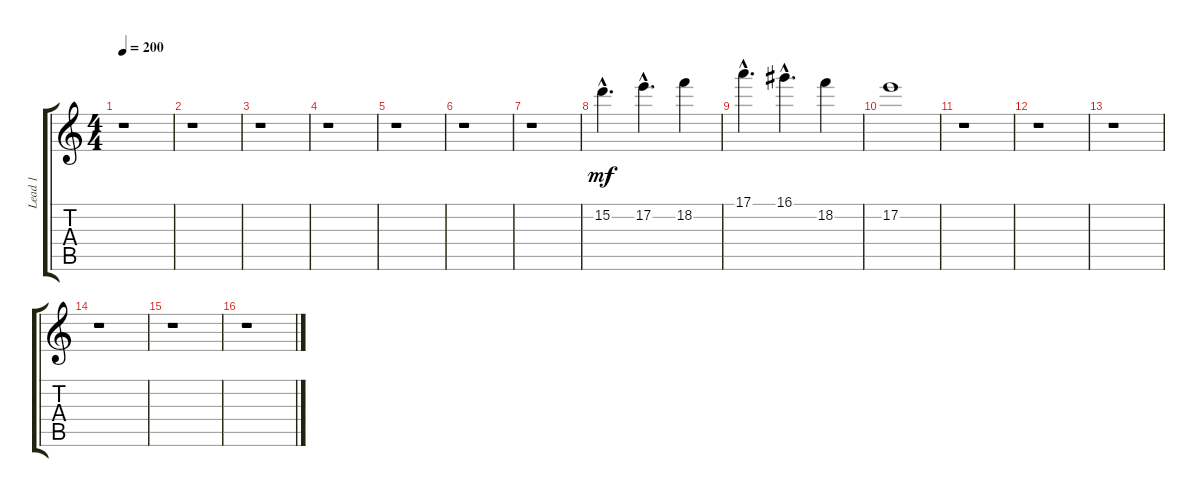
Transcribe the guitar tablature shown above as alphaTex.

\track ("Lead 1" "Lead 1") {instrument overdrivenguitar}
\staff {score tabs}
\tuning (E4 B3 G3 D3 A2 E2) {hide}
\ts (4 4)
\tempo 200
\clef g2
\ks c
r.1{dy mf instrument overdrivenguitar} |
r.1 |
r.1 |
r.1 |
r.1 |
r.1 |
r.1 |
15.2{hac}.4{d} 17.2{hac}.4{d} 18.2.4 |
17.1{hac}.4{d} 16.1{hac}.4{d} 18.2.4 |
17.2.1{volume 0} |
r.1 |
r.1 |
r.1 |
r.1 |
r.1 |
r.1
